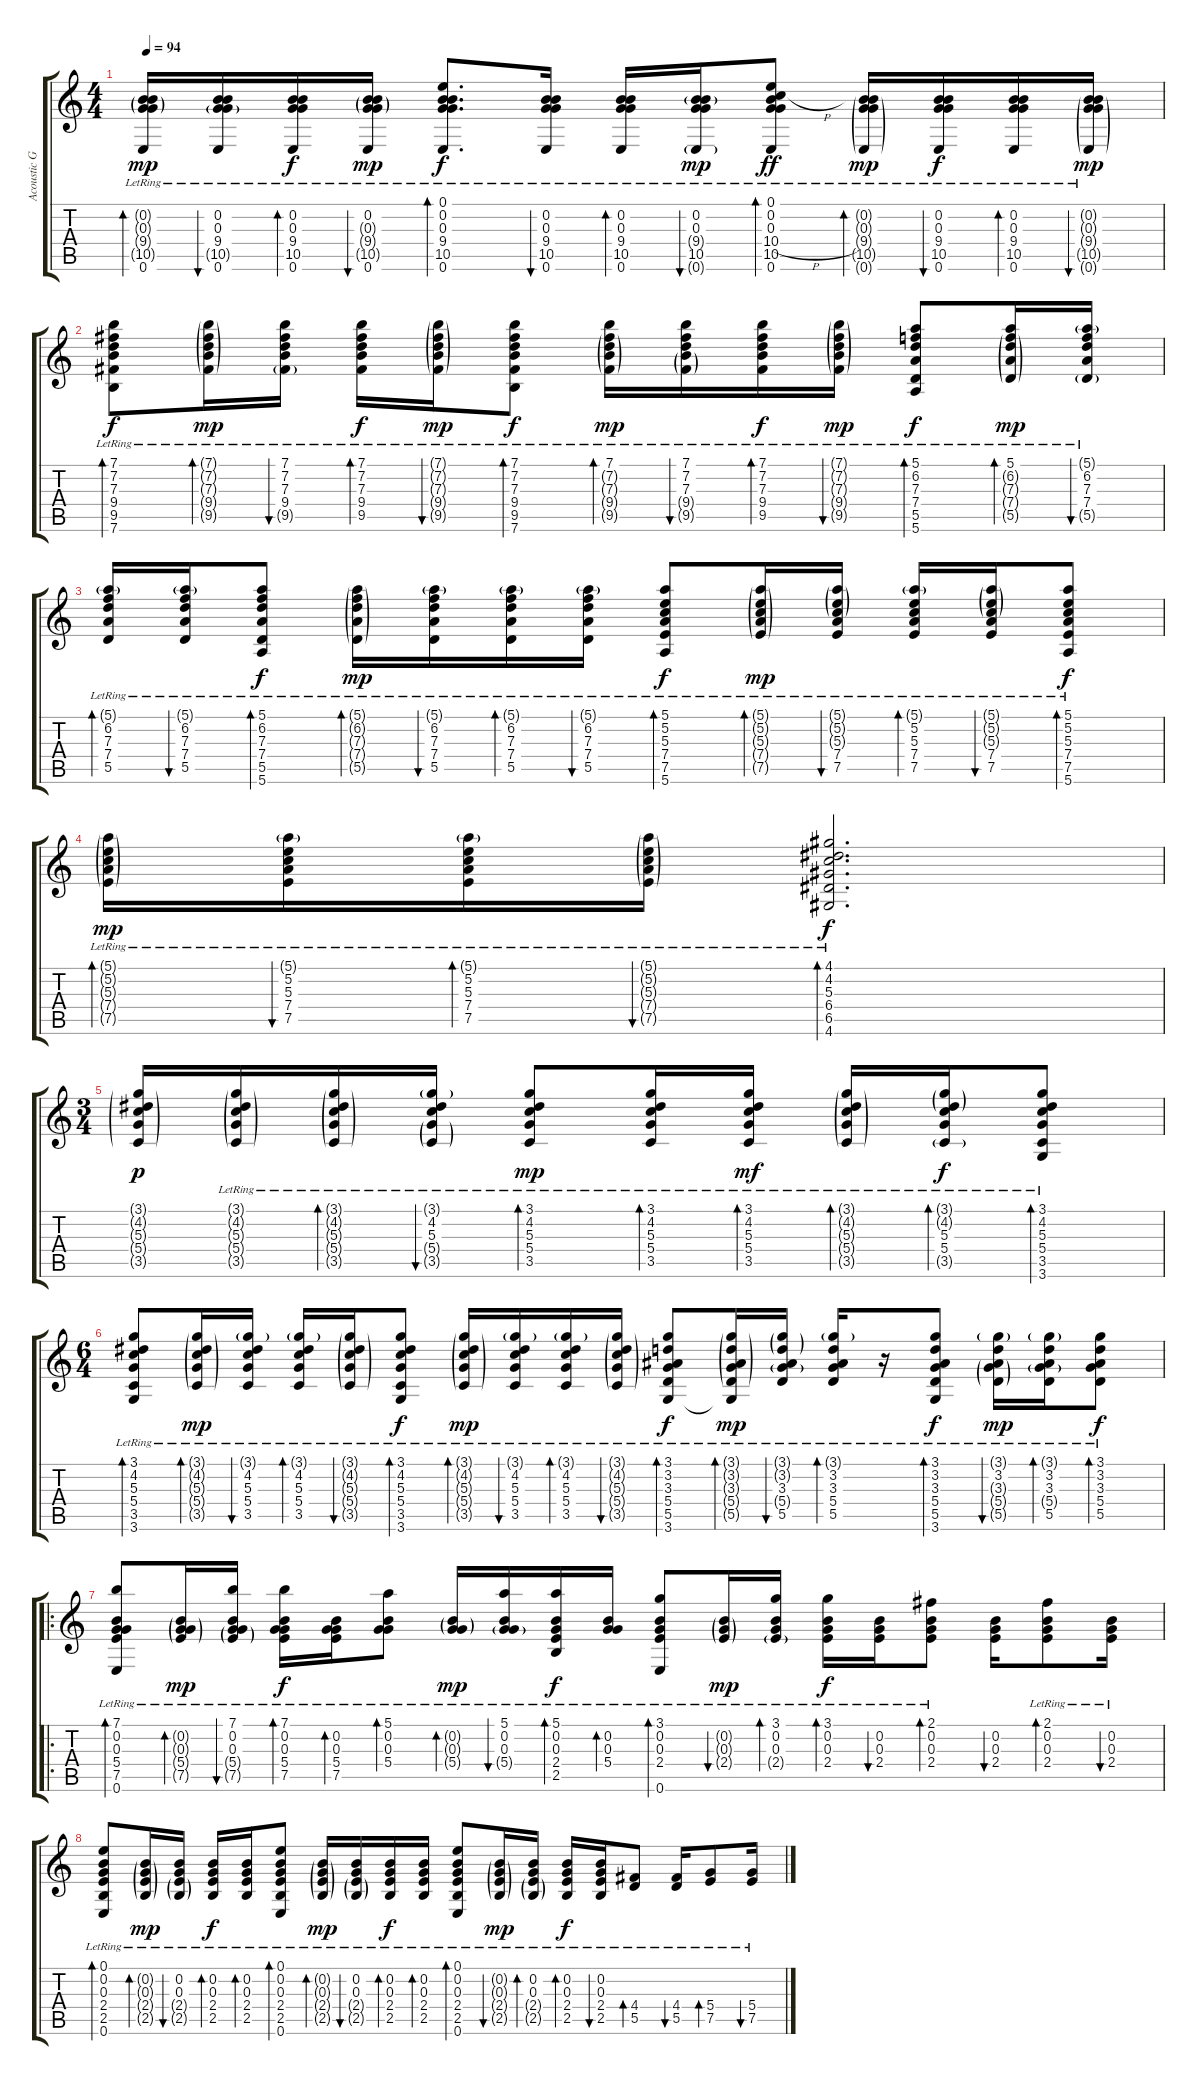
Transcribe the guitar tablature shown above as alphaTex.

\track ("Acoustic Guitar" "Acoustic G") {instrument acousticguitarsteel}
\staff {score tabs}
\tuning (E4 B3 G3 D3 A2 E2) {hide}
\ts (4 4)
\tempo 94
\clef g2
\ks c
(0.2{g lr} 0.3{g lr} 9.4{g lr} 10.5{g lr} 0.6{lr}).16{bd 60 dy mp} (0.2{lr} 0.3{lr} 9.4{lr} 10.5{g lr} 0.6{lr}).16{bu 60} (0.2{lr} 0.3{lr} 9.4{lr} 10.5{lr} 0.6{lr}).16{bd 60 dy f} (0.2{lr} 0.3{g lr} 9.4{g lr} 10.5{g lr} 0.6{lr}).16{bu 60 dy mp} (0.1{lr} 0.2{lr} 0.3{lr} 9.4{lr} 10.5{lr} 0.6{lr}).8{d bd 60 dy f} (0.2{lr} 0.3{lr} 9.4{lr} 10.5{lr} 0.6{lr}).16{bu 60} (0.2{lr} 0.3{lr} 9.4{lr} 10.5{lr} 0.6{lr}).16{bd 60} (0.2 0.3 9.4{g lr} 10.5{lr} 0.6{g lr}).16{bu 60 dy mp} (0.1{lr} 0.2{lr} 0.3{lr} 10.4{h} 10.5{lr} 0.6{lr}).8{bd 60 dy ff} (0.2{g lr} 0.3{g lr} 9.4{g lr} 10.5{g lr} 0.6{g lr}).16{bd 60 dy mp} (0.2{lr} 0.3{lr} 9.4{lr} 10.5{lr} 0.6{lr}).16{bu 60 dy f} (0.2{lr} 0.3{lr} 9.4{lr} 10.5{lr} 0.6{lr}).16{bd 60} (0.2{g lr} 0.3{g lr} 9.4{g lr} 10.5{g lr} 0.6{g lr}).16{bu 60 dy mp} |
(7.1{lr} 7.2{lr} 7.3{lr} 9.4{lr} 9.5{lr} 7.6{lr}).8{bd 60 dy f} (7.1{g lr} 7.2{g lr} 7.3{g lr} 9.4{g lr} 9.5{g lr}).16{bd 60 dy mp} (7.1{lr} 7.2{lr} 7.3{lr} 9.4{lr} 9.5{g lr}).16{bu 60} (7.1{lr} 7.2{lr} 7.3{lr} 9.4{lr} 9.5{lr}).16{bd 60 dy f} (7.1{g lr} 7.2{g lr} 7.3{g lr} 9.4{g lr} 9.5{g lr}).16{bu 60 dy mp} (7.1{lr} 7.2{lr} 7.3{lr} 9.4{lr} 9.5{lr} 7.6{lr}).8{bd 60 dy f} (7.1{lr} 7.2{g lr} 7.3{g lr} 9.4{g lr} 9.5{g lr}).16{bd 60 dy mp} (7.1{lr} 7.2{lr} 7.3{lr} 9.4{g lr} 9.5{g lr}).16{bu 60} (7.1{lr} 7.2{lr} 7.3{lr} 9.4{lr} 9.5{lr}).16{bd 60 dy f} (7.1{g lr} 7.2{g lr} 7.3{g lr} 9.4{g lr} 9.5{g lr}).16{bu 60 dy mp} (5.1{lr} 6.2{lr} 7.3{lr} 7.4{lr} 5.5{lr} 5.6{lr}).8{bd 60 dy f} (5.1{lr} 6.2{g lr} 7.3{g lr} 7.4{g lr} 5.5{g lr}).16{bd 60 dy mp} (5.1{g lr} 6.2{lr} 7.3{lr} 7.4{lr} 5.5{g lr}).16{bu 60} |
(5.1{g lr} 6.2{lr} 7.3{lr} 7.4{lr} 5.5{lr}).16{bd 60} (5.1{g lr} 6.2{lr} 7.3{lr} 7.4{lr} 5.5{lr}).16{bu 60} (5.1{lr} 6.2{lr} 7.3{lr} 7.4{lr} 5.5{lr} 5.6{lr}).8{bd 60 dy f} (5.1{g lr} 6.2{g lr} 7.3{g lr} 7.4{g lr} 5.5{g lr}).16{bd 60 dy mp} (5.1{g lr} 6.2{lr} 7.3{lr} 7.4{lr} 5.5{lr}).16{bu 60} (5.1{g lr} 6.2{lr} 7.3{lr} 7.4{lr} 5.5{lr}).16{bd 60} (5.1{g lr} 6.2{lr} 7.3{lr} 7.4{lr} 5.5{lr}).16{bu 60} (5.1{lr} 5.2{lr} 5.3{lr} 7.4{lr} 7.5{lr} 5.6{lr}).8{bd 60 dy f} (5.1{g lr} 5.2{g lr} 5.3{g lr} 7.4{g lr} 7.5{g lr}).16{bd 60 dy mp} (5.1{g lr} 5.2{g lr} 5.3{g lr} 7.4{lr} 7.5{lr}).16{bu 60} (5.1{g lr} 5.2{lr} 5.3{lr} 7.4{lr} 7.5{lr}).16{bd 60} (5.1{g lr} 5.2{g lr} 5.3{g lr} 7.4{lr} 7.5{lr}).16{bu 60} (5.1{lr} 5.2{lr} 5.3{lr} 7.4{lr} 7.5{lr} 5.6{lr}).8{bd 60 dy f} |
(5.1{g lr} 5.2{g lr} 5.3{g lr} 7.4{g lr} 7.5{g lr}).16{bd 60 dy mp} (5.1{g lr} 5.2{lr} 5.3{lr} 7.4{lr} 7.5{lr}).16{bu 60} (5.1{g lr} 5.2{lr} 5.3{lr} 7.4{lr} 7.5{lr}).16{bd 60} (5.1{g lr} 5.2{g lr} 5.3{g lr} 7.4{g lr} 7.5{g lr}).16{bu 60} (4.1{lr} 4.2{lr} 5.3{lr} 6.4{lr} 6.5{lr} 4.6{lr}).2{d bd 120 dy f} |
\ts (3 4)
(3.1{g} 4.2{g} 5.3{g} 5.4{g} 3.5{g}).16{dy p} (3.1{g} 4.2{g} 5.3{g} 5.4{g} 3.5{g lr}).16 (3.1{g lr} 4.2{g lr} 5.3{g lr} 5.4{g lr} 3.5{g lr}).16{bd 60} (3.1{g lr} 4.2{lr} 5.3{lr} 5.4{g lr} 3.5{g lr}).16{bu 60} (3.1{lr} 4.2{lr} 5.3{lr} 5.4{lr} 3.5{lr}).8{bd 60 dy mp} (3.1{lr} 4.2{lr} 5.3{lr} 5.4 3.5{lr}).16{bd 60} (3.1{lr} 4.2{lr} 5.3{lr} 5.4{lr} 3.5{lr}).16{bd 60 dy mf} (3.1{g} 4.2{g lr} 5.3{g lr} 5.4{g lr} 3.5{g lr}).16{bd 240} (3.1{g} 4.2{g lr} 5.3{lr} 5.4{lr} 3.5{g lr}).16{bd 60 dy f} (3.1{lr} 4.2{lr} 5.3{lr} 5.4{lr} 3.5{lr} 3.6).8{bd 60} |
\ts (6 4)
(3.1{lr} 4.2{lr} 5.3{lr} 5.4{lr} 3.5{lr} 3.6{lr}).8{bd 60} (3.1{g lr} 4.2{g lr} 5.3{g lr} 5.4{g lr} 3.5{g lr}).16{bd 60 dy mp} (3.1{g lr} 4.2{lr} 5.3{lr} 5.4{lr} 3.5{lr}).16{bu 60} (3.1{g lr} 4.2{lr} 5.3{lr} 5.4{lr} 3.5{lr}).16{bd 60} (3.1{g lr} 4.2{g lr} 5.3{g lr} 5.4{g lr} 3.5{g lr}).16{bu 60} (3.1{lr} 4.2{lr} 5.3{lr} 5.4{lr} 3.5{lr} 3.6{lr}).8{bd 60 dy f} (3.1{g lr} 4.2{g lr} 5.3{g lr} 5.4{g lr} 3.5{g lr}).16{bd 60 dy mp} (3.1{g lr} 4.2{lr} 5.3{lr} 5.4{lr} 3.5{lr}).16{bu 60} (3.1{g lr} 4.2{lr} 5.3{lr} 5.4{lr} 3.5{lr}).16{bd 60} (3.1{g lr} 4.2{g lr} 5.3{g lr} 5.4{g lr} 3.5{g lr}).16{bu 60} (3.1{lr} 3.2{lr} 3.3{lr} 5.4{lr} 5.5{lr} 3.6{lr}).8{bd 60 dy f} (3.1{g lr} 3.2{g lr} 3.3{g lr} 5.4{g lr} 5.5{g lr} 3.6{t}).16{bd 60 dy mp} (3.1{g lr} 3.2{g lr} 3.3{lr} 5.4{g lr} 5.5{lr}).16{bu 60} (3.1{g lr} 3.2{lr} 3.3{lr} 5.4{lr} 5.5{lr}).16{bd 60} r.16 (3.1{lr} 3.2{lr} 3.3{lr} 5.4{lr} 5.5{lr} 3.6{lr}).8{bd 60 dy f} (3.1{g lr} 3.2{lr} 3.3{g lr} 5.4{g lr} 5.5{g lr}).16{bu 60 dy mp} (3.1{g lr} 3.2{lr} 3.3{lr} 5.4{g lr} 5.5{lr}).16{bd 60} (3.1{lr} 3.2{lr} 3.3{lr} 5.4{lr} 5.5{lr}).8{bd 60 dy f} |
\ro
(7.1{lr} 0.2{lr} 0.3{lr} 5.4{lr} 7.5{lr} 0.6{lr}).8{bd 30} (0.2{g lr} 0.3{g lr} 5.4{g lr} 7.5{g lr}).16{bd 60 dy mp} (7.1 0.2{lr} 0.3{lr} 5.4{g lr} 7.5{g lr}).16{bu 60} (7.1{lr} 0.2{lr} 0.3{lr} 5.4{lr} 7.5{lr}).16{bd 60 dy f} (0.2{lr} 0.3{lr} 5.4{lr} 7.5{lr}).16{bd 60} (5.1{lr} 0.2{lr} 0.3{lr} 5.4{lr}).8{bd 60} (0.2{g lr} 0.3{g lr} 5.4{g lr}).16{bd 60 dy mp} (5.1{lr} 0.2{lr} 0.3{lr} 5.4{g lr}).16{bu 60} (5.1{lr} 0.2{lr} 0.3{lr} 2.4{lr} 2.5{lr}).16{bd 60 dy f} (0.2{lr} 0.3{lr} 5.4{lr}).16{bd 60} (3.1 0.2{lr} 0.3{lr} 2.4{lr} 0.6).8{bd 60} (0.2{g lr} 0.3{g lr} 2.4{g lr}).16{bu 60 dy mp} (3.1{lr} 0.2{lr} 0.3{lr} 2.4{g lr}).16{bd 60} (3.1{lr} 0.2 0.3 2.4).16{bd 60 dy f} (0.2{lr} 0.3{lr} 2.4{lr}).16{bu 60} (2.1{lr} 0.2 0.3 2.4{lr}).8{bd 60} (0.2 0.3 2.4).16{bu 60} (2.1{lr} 0.2 0.3 2.4{lr}).8{bd 60} (0.2 0.3 2.4{lr}).16{bu 60} |
(0.1{lr} 0.2{lr} 0.3{lr} 2.4{lr} 2.5{lr} 0.6{lr}).8{bd 30} (0.2{g lr} 0.3{g lr} 2.4{g lr} 2.5{g lr}).16{bd 60 dy mp} (0.2{lr} 0.3{lr} 2.4{g lr} 2.5{g lr}).16{bu 60} (0.2{lr} 0.3{lr} 2.4{lr} 2.5{lr}).16{bd 60 dy f} (0.2{lr} 0.3{lr} 2.4{lr} 2.5{lr}).16{bd 60} (0.1{lr} 0.2{lr} 0.3{lr} 2.4{lr} 2.5{lr} 0.6{lr}).8{bd 60} (0.2{g lr} 0.3{g lr} 2.4{g lr} 2.5{g lr}).16{bd 60 dy mp} (0.2{lr} 0.3{lr} 2.4{g lr} 2.5{g lr}).16{bu 60} (0.2{lr} 0.3{lr} 2.4{lr} 2.5{lr}).16{bd 60 dy f} (0.2{lr} 0.3{lr} 2.4{lr} 2.5{lr}).16{bd 60} (0.1{lr} 0.2{lr} 0.3{lr} 2.4{lr} 2.5{lr} 0.6{lr}).8{bd 60} (0.2{g lr} 0.3{g lr} 2.4{g lr} 2.5{g lr}).16{bu 60 dy mp} (0.2{lr} 0.3{lr} 2.4{g lr} 2.5{g lr}).16{bd 60} (0.2 0.3{lr} 2.4{lr} 2.5{lr}).16{bd 60 dy f} (0.2{lr} 0.3{lr} 2.4{lr} 2.5{lr}).16{bu 60} (4.4{lr} 5.5).8{bd 60} (4.4{lr} 5.5{lr}).16{bu 60} (5.4{lr} 7.5{lr}).8{bd 60} (5.4{lr} 7.5{lr}).16{bu 60}
